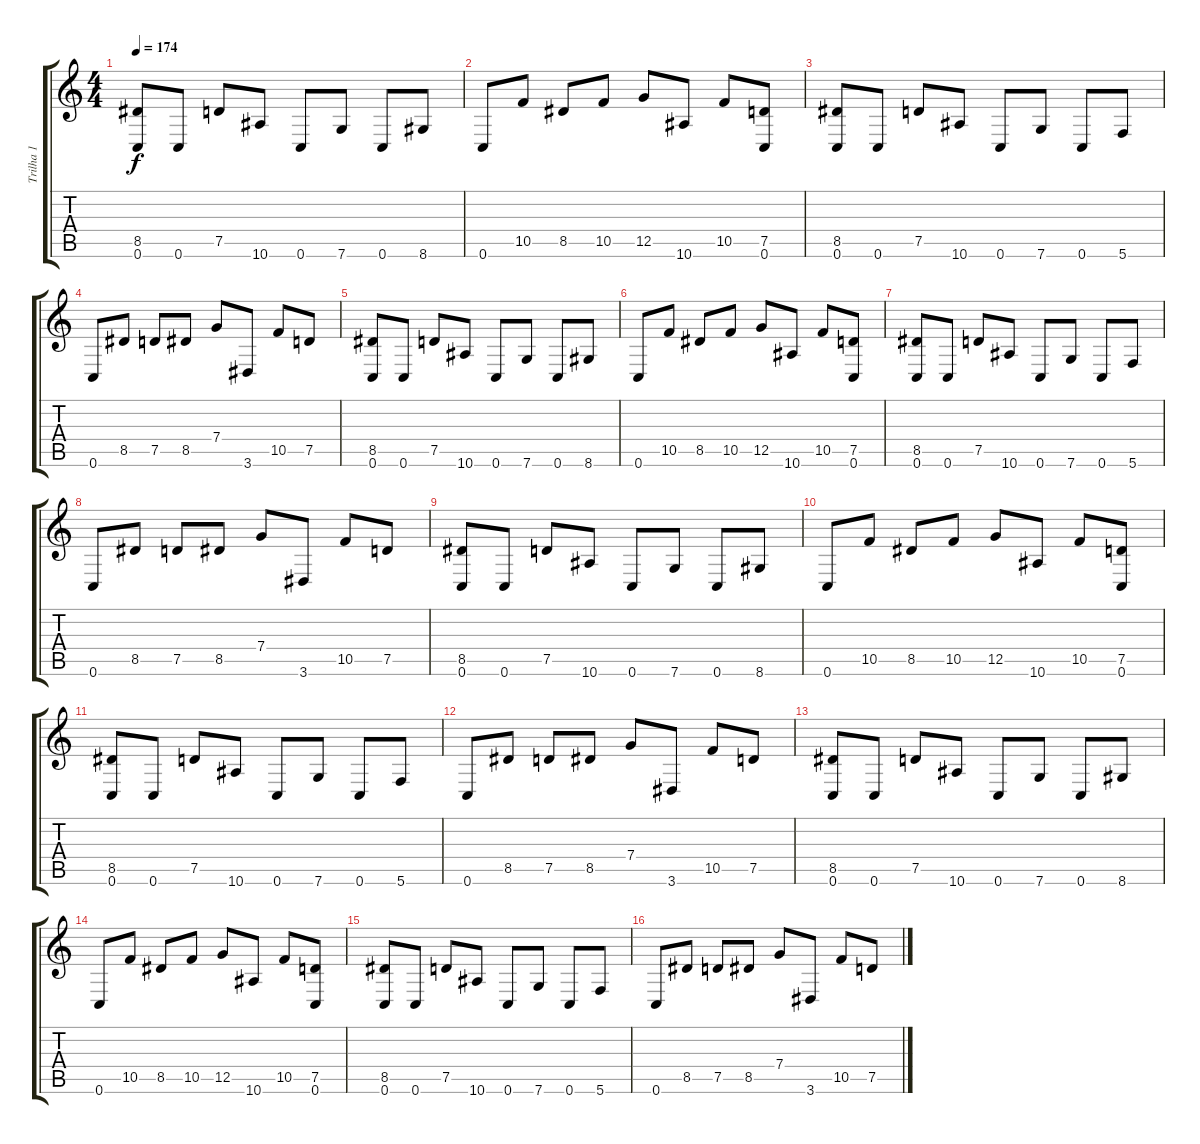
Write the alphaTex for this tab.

\track ("Trilha 1" "Trilha 1") {instrument distortionguitar}
\staff {score tabs}
\tuning (D4 A3 F3 C3 G2 C2) {hide}
\ts (4 4)
\tempo 174
\clef g2
\ks c
(8.5 0.6).8{dy f instrument distortionguitar} 0.6.8 7.5.8 10.6.8 0.6.8 7.6.8 0.6.8 8.6.8 |
0.6.8 10.5.8 8.5.8 10.5.8 12.5.8 10.6.8 10.5.8 (7.5 0.6).8 |
(8.5 0.6).8 0.6.8 7.5.8 10.6.8 0.6.8 7.6.8 0.6.8 5.6.8 |
0.6.8 8.5.8 7.5.8 8.5.8 7.4.8 3.6.8 10.5.8 7.5.8 |
(8.5 0.6).8 0.6.8 7.5.8 10.6.8 0.6.8 7.6.8 0.6.8 8.6.8 |
0.6.8 10.5.8 8.5.8 10.5.8 12.5.8 10.6.8 10.5.8 (7.5 0.6).8 |
(8.5 0.6).8 0.6.8 7.5.8 10.6.8 0.6.8 7.6.8 0.6.8 5.6.8 |
0.6.8 8.5.8 7.5.8 8.5.8 7.4.8 3.6.8 10.5.8 7.5.8 |
(8.5 0.6).8 0.6.8 7.5.8 10.6.8 0.6.8 7.6.8 0.6.8 8.6.8 |
0.6.8 10.5.8 8.5.8 10.5.8 12.5.8 10.6.8 10.5.8 (7.5 0.6).8 |
(8.5 0.6).8 0.6.8 7.5.8 10.6.8 0.6.8 7.6.8 0.6.8 5.6.8 |
0.6.8 8.5.8 7.5.8 8.5.8 7.4.8 3.6.8 10.5.8 7.5.8 |
(8.5 0.6).8 0.6.8 7.5.8 10.6.8 0.6.8 7.6.8 0.6.8 8.6.8 |
0.6.8 10.5.8 8.5.8 10.5.8 12.5.8 10.6.8 10.5.8 (7.5 0.6).8 |
(8.5 0.6).8 0.6.8 7.5.8 10.6.8 0.6.8 7.6.8 0.6.8 5.6.8 |
0.6.8 8.5.8 7.5.8 8.5.8 7.4.8 3.6.8 10.5.8 7.5.8
